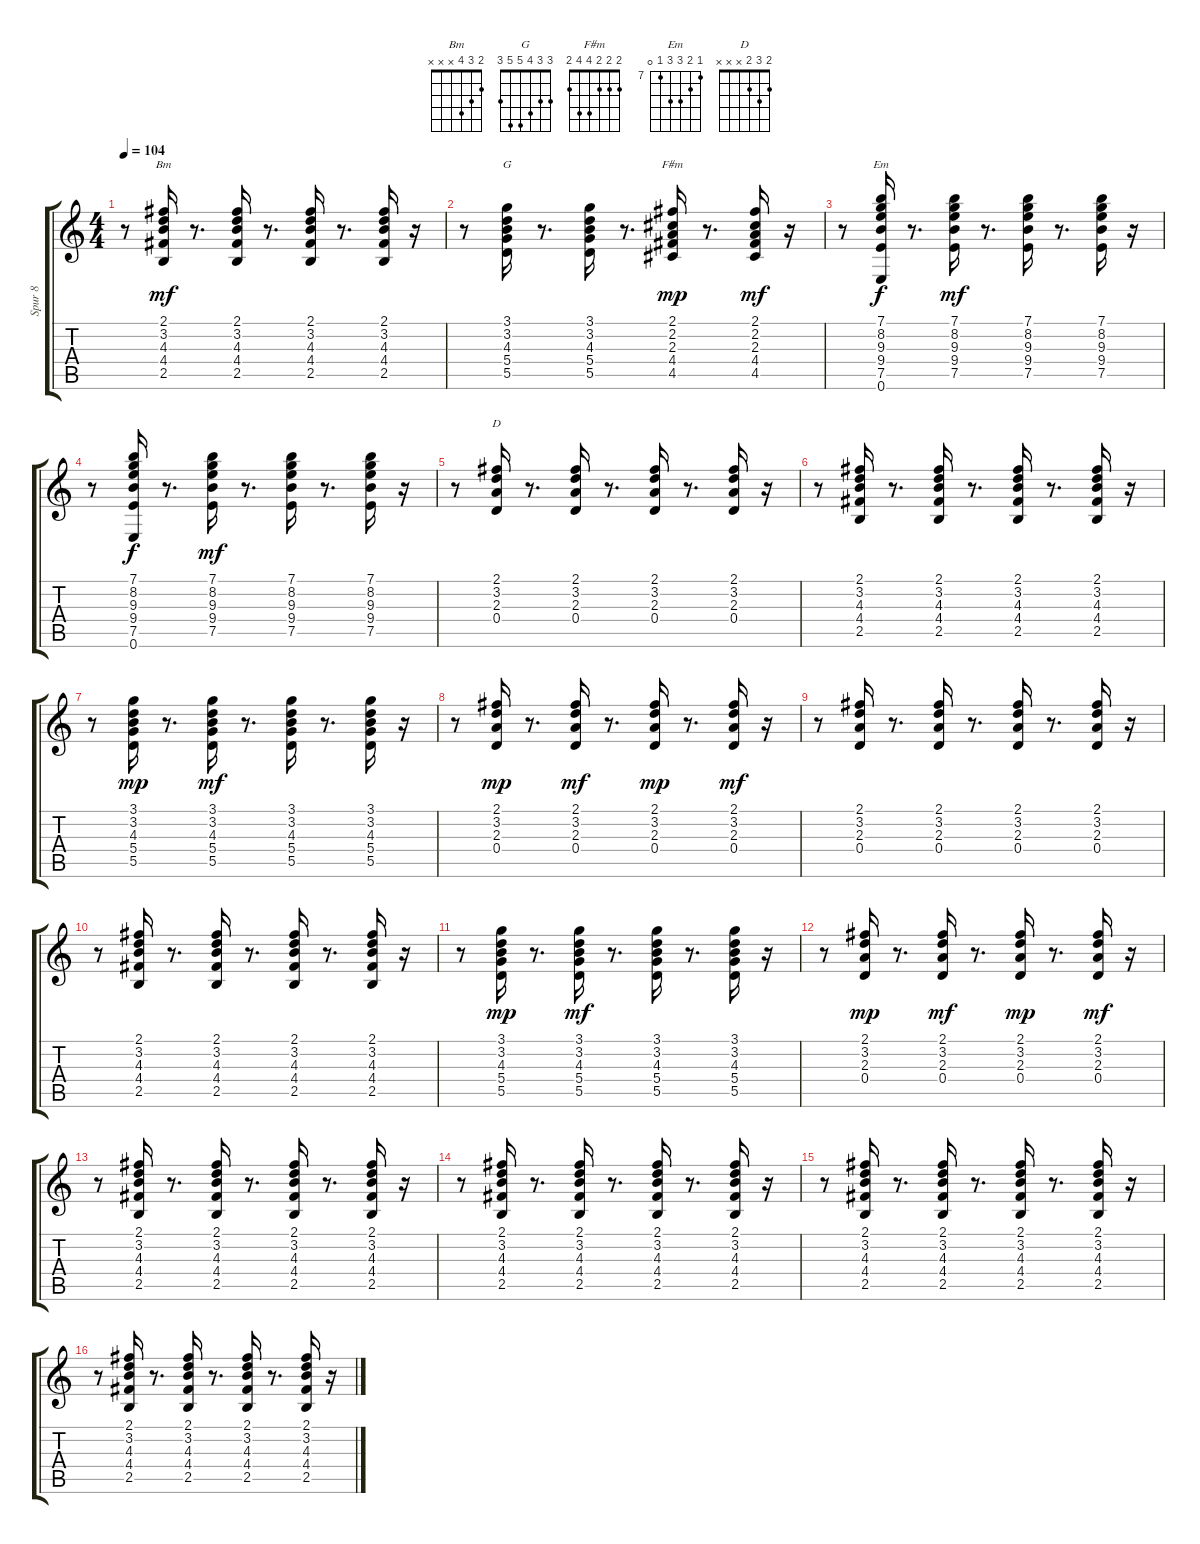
\track ("Spur 8" "Spur 8") {instrument electricguitarclean}
\staff {score tabs}
\tuning (E4 B3 G3 D3 A2 E2) {hide}
\chord ("Bm" 2 3 4 x x x)
\chord ("G" 3 3 4 5 5 3)
\chord ("F#m" 2 2 2 4 4 2)
\chord ("Em" 7 8 9 9 7 0) {firstfret 7}
\chord ("D" 2 3 2 x x x)
\ts (4 4)
\tempo 104
\clef g2
\ks c
r.8{dy mf} (2.1 3.2 4.3 4.4 2.5).16{ch "Bm"} r.8{d} (2.1 3.2 4.3 4.4 2.5).16 r.8{d} (2.1 3.2 4.3 4.4 2.5).16 r.8{d} (2.1 3.2 4.3 4.4 2.5).16 r.16 |
r.8 (3.1 3.2 4.3 5.4 5.5).16{ch "G"} r.8{d} (3.1 3.2 4.3 5.4 5.5).16 r.8{d} (2.1 2.2 2.3 4.4 4.5).16{ch "F#m" dy mp} r.8{d} (2.1 2.2 2.3 4.4 4.5).16{dy mf} r.16 |
r.8 (7.1 8.2 9.3 9.4 7.5 0.6).16{ch "Em" dy f} r.8{d} (7.1 8.2 9.3 9.4 7.5).16{dy mf} r.8{d} (7.1 8.2 9.3 9.4 7.5).16 r.8{d} (7.1 8.2 9.3 9.4 7.5).16 r.16 |
r.8 (7.1 8.2 9.3 9.4 7.5 0.6).16{dy f} r.8{d} (7.1 8.2 9.3 9.4 7.5).16{dy mf} r.8{d} (7.1 8.2 9.3 9.4 7.5).16 r.8{d} (7.1 8.2 9.3 9.4 7.5).16 r.16 |
r.8 (2.1 3.2 2.3 0.4).16{ch "D"} r.8{d} (2.1 3.2 2.3 0.4).16 r.8{d} (2.1 3.2 2.3 0.4).16 r.8{d} (2.1 3.2 2.3 0.4).16 r.16 |
r.8 (2.1 3.2 4.3 4.4 2.5).16 r.8{d} (2.1 3.2 4.3 4.4 2.5).16 r.8{d} (2.1 3.2 4.3 4.4 2.5).16 r.8{d} (2.1 3.2 4.3 4.4 2.5).16 r.16 |
r.8 (3.1 3.2 4.3 5.4 5.5).16{dy mp} r.8{d} (3.1 3.2 4.3 5.4 5.5).16{dy mf} r.8{d} (3.1 3.2 4.3 5.4 5.5).16 r.8{d} (3.1 3.2 4.3 5.4 5.5).16 r.16 |
r.8 (2.1 3.2 2.3 0.4).16{dy mp} r.8{d} (2.1 3.2 2.3 0.4).16{dy mf} r.8{d} (2.1 3.2 2.3 0.4).16{dy mp} r.8{d} (2.1 3.2 2.3 0.4).16{dy mf} r.16 |
r.8 (2.1 3.2 2.3 0.4).16 r.8{d} (2.1 3.2 2.3 0.4).16 r.8{d} (2.1 3.2 2.3 0.4).16 r.8{d} (2.1 3.2 2.3 0.4).16 r.16 |
r.8 (2.1 3.2 4.3 4.4 2.5).16 r.8{d} (2.1 3.2 4.3 4.4 2.5).16 r.8{d} (2.1 3.2 4.3 4.4 2.5).16 r.8{d} (2.1 3.2 4.3 4.4 2.5).16 r.16 |
r.8 (3.1 3.2 4.3 5.4 5.5).16{dy mp} r.8{d} (3.1 3.2 4.3 5.4 5.5).16{dy mf} r.8{d} (3.1 3.2 4.3 5.4 5.5).16 r.8{d} (3.1 3.2 4.3 5.4 5.5).16 r.16 |
r.8 (2.1 3.2 2.3 0.4).16{dy mp} r.8{d} (2.1 3.2 2.3 0.4).16{dy mf} r.8{d} (2.1 3.2 2.3 0.4).16{dy mp} r.8{d} (2.1 3.2 2.3 0.4).16{dy mf} r.16 |
r.8 (2.1 3.2 4.3 4.4 2.5).16 r.8{d} (2.1 3.2 4.3 4.4 2.5).16 r.8{d} (2.1 3.2 4.3 4.4 2.5).16 r.8{d} (2.1 3.2 4.3 4.4 2.5).16 r.16 |
r.8 (2.1 3.2 4.3 4.4 2.5).16 r.8{d} (2.1 3.2 4.3 4.4 2.5).16 r.8{d} (2.1 3.2 4.3 4.4 2.5).16 r.8{d} (2.1 3.2 4.3 4.4 2.5).16 r.16 |
r.8 (2.1 3.2 4.3 4.4 2.5).16 r.8{d} (2.1 3.2 4.3 4.4 2.5).16 r.8{d} (2.1 3.2 4.3 4.4 2.5).16 r.8{d} (2.1 3.2 4.3 4.4 2.5).16 r.16 |
r.8 (2.1 3.2 4.3 4.4 2.5).16 r.8{d} (2.1 3.2 4.3 4.4 2.5).16 r.8{d} (2.1 3.2 4.3 4.4 2.5).16 r.8{d} (2.1 3.2 4.3 4.4 2.5).16 r.16
